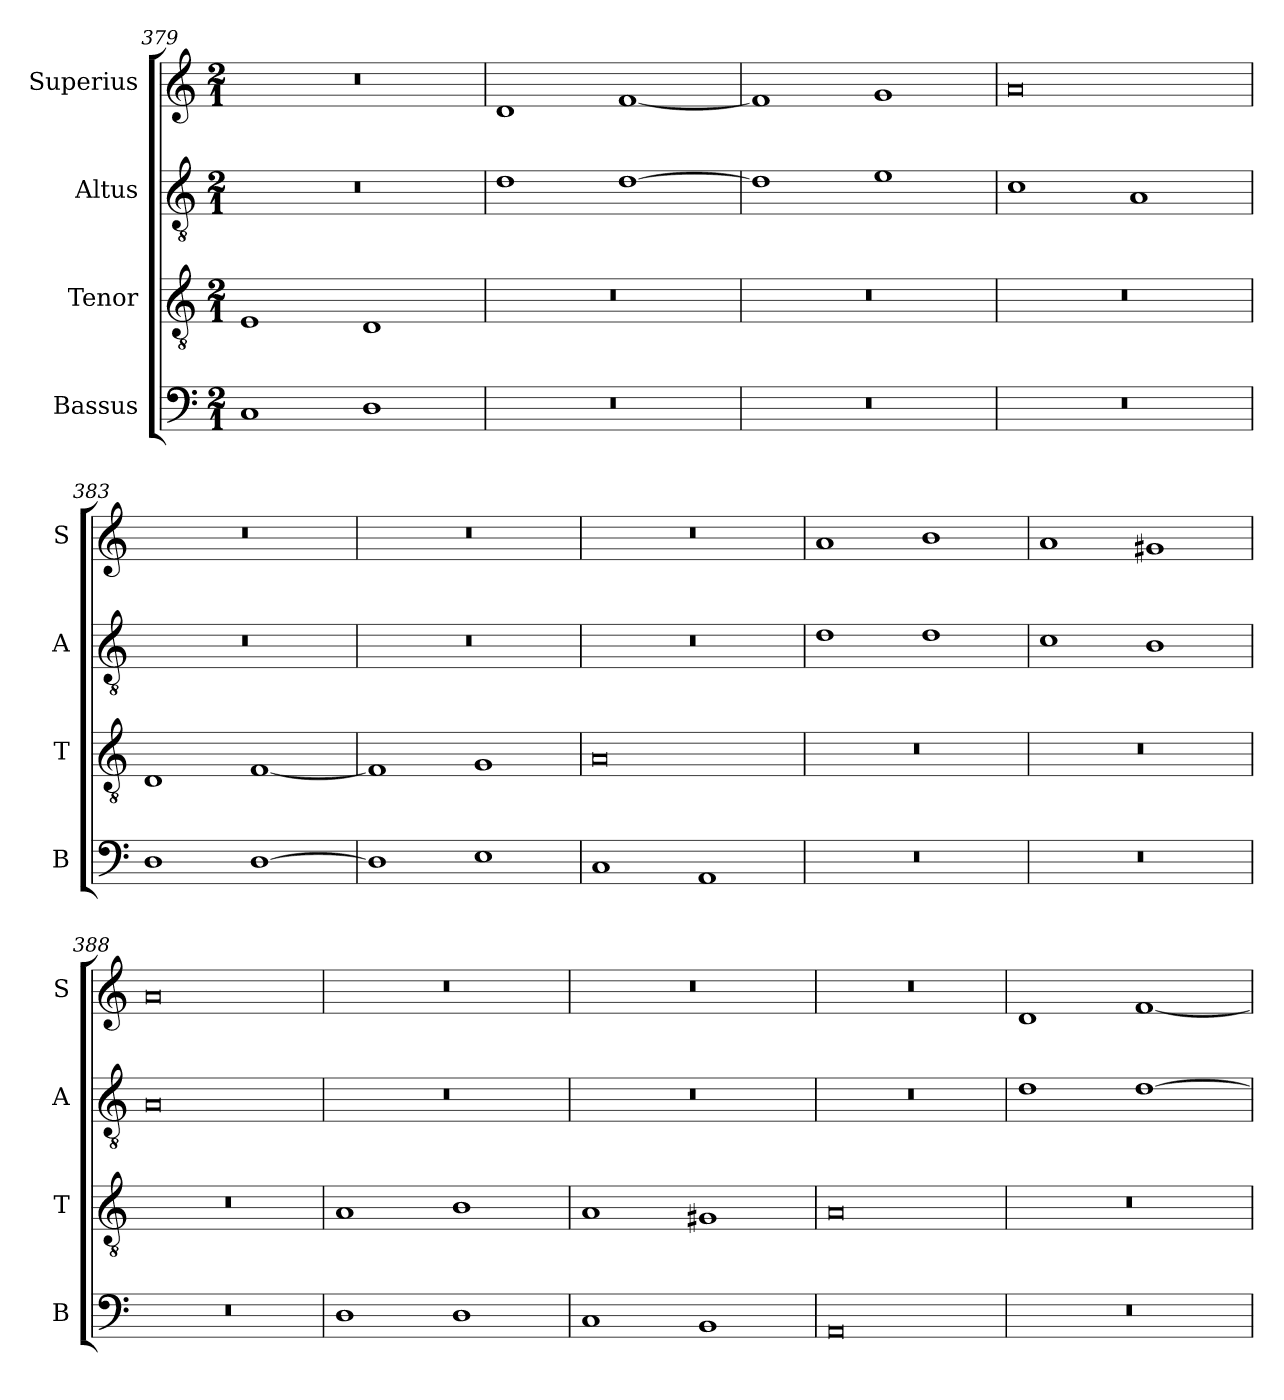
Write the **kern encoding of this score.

**kern	**kern	**kern	**kern
*part4	*part3	*part2	*part1
*staff4	*staff3	*staff2	*staff1
*I"Bassus	*I"Tenor	*I"Altus	*I"Superius
*I'B	*I'T	*I'A	*I'S
*clefF4	*clefGv2	*clefGv2	*clefG2
*k[]	*k[]	*k[]	*k[]
*M2/1	*M2/1	*M2/1	*M2/1
=379	=379	=379	=379
1C	1E	0r	0r
1D	1D	.	.
=380	=380	=380	=380
0r	0r	1d	1d
.	.	[1d	[1f
=381	=381	=381	=381
0r	0r	1d]	1f]
.	.	1e	1g
=382	=382	=382	=382
0r	0r	1c	0a
.	.	1A	.
=383	=383	=383	=383
1D	1D	0r	0r
[1D	[1F	.	.
=384	=384	=384	=384
1D]	1F]	0r	0r
1E	1G	.	.
=385	=385	=385	=385
1C	0A	0r	0r
1AA	.	.	.
=386	=386	=386	=386
0r	0r	1d	1a
.	.	1d	1b
=387	=387	=387	=387
0r	0r	1c	1a
.	.	1B	1g#X
=388	=388	=388	=388
0r	0r	0A	0a
=389	=389	=389	=389
1D	1A	0r	0r
1D	1B	.	.
=390	=390	=390	=390
1C	1A	0r	0r
1BB	1G#X	.	.
=391	=391	=391	=391
0AA	0A	0r	0r
=392	=392	=392	=392
0r	0r	1d	1d
.	.	[1d	[1f
=	=	=	=
*-	*-	*-	*-
